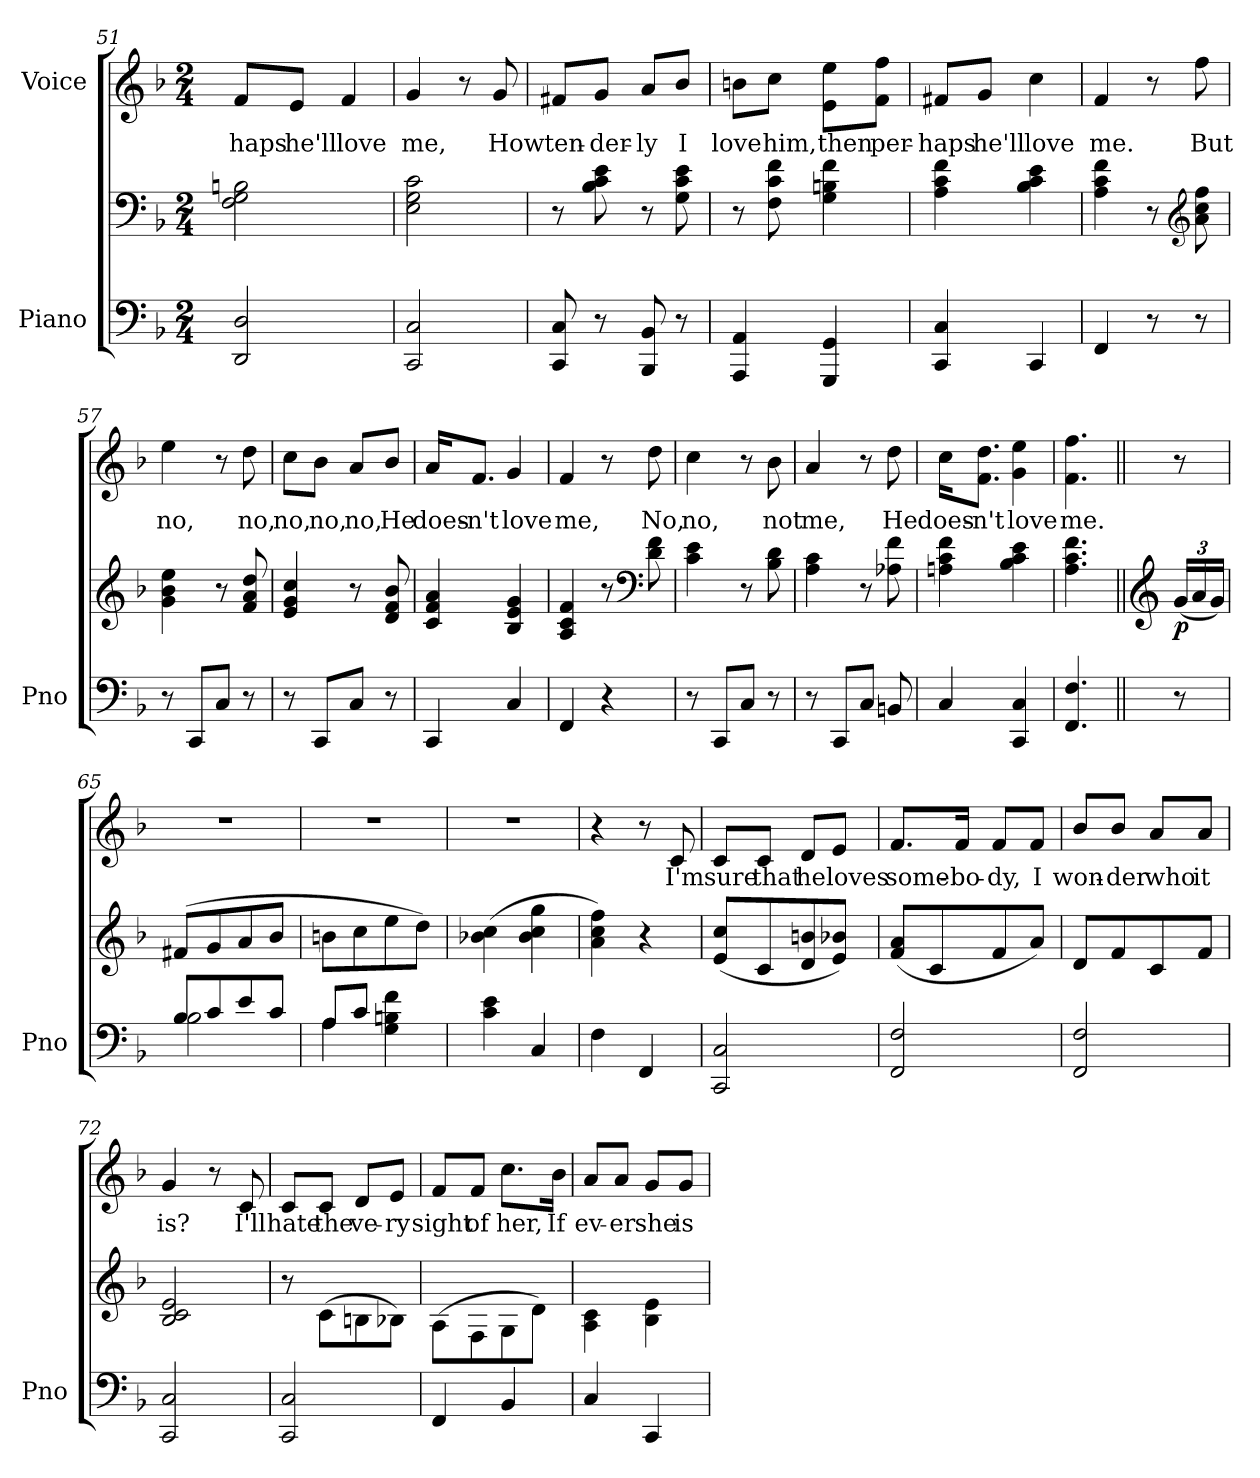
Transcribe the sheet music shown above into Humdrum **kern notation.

**kern	**kern	**dynam	**kern	**text
*part2	*part2	*part2	*part1	*part1
*staff3	*staff2	*staff2/3	*staff1	*staff1
*I"Piano	*	*	*I"Voice	*
*I'Pno	*	*	*	*
*clefF4	*clefF4	*	*clefG2	*
*k[b-]	*k[b-]	*	*k[b-]	*
*M2/4	*M2/4	*	*M2/4	*
=51	=51	=51	=51	=51
!	!	!	!	!LO:LY:b
2DD/ 2D/	2F\ 2G\ 2Bn\	.	8f/L	-haps
!	!	!	!	!LO:LY:b
.	.	.	8e/J	he'll
!	!	!	!	!LO:LY:b
.	.	.	4f/	love
!!LO:LB:g=z
=52	=52	=52	=52	=52
!	!	!	!	!LO:LY:b
2CC/ 2C/	2E\ 2G\ 2c\	.	4g/	me,
.	.	.	8r	.
!	!	!	!	!LO:LY:b
.	.	.	8g/	How
=53	=53	=53	=53	=53
!	!	!	!	!LO:LY:b
8CC/ 8C/	8r	.	8f#X/L	ten-
!	!	!	!	!LO:LY:b
8r	8B-\ 8c\ 8e\	.	8g/J	-der-
!	!	!	!	!LO:LY:b
8BBB-/ 8BB-/	8r	.	8a/L	-ly
!	!	!	!	!LO:LY:b
8r	8G\ 8c\ 8e\	.	8b-/J	I
=54	=54	=54	=54	=54
!	!	!	!	!LO:LY:b
4AAA/ 4AA/	8r	.	8bn\L	love
!	!	!	!	!LO:LY:b
.	8F\ 8c\ 8f\	.	8cc\J	him,
!	!	!	!	!LO:LY:b
4GGG/ 4GG/	4G\ 4Bn\ 4f\	.	8e\ 8ee\L	then
!	!	!	!	!LO:LY:b
.	.	.	8f\ 8ff\J	per-
=55	=55	=55	=55	=55
!	!	!	!	!LO:LY:b
4CC/ 4C/	4A\ 4c\ 4f\	.	8f#X/L	-haps
!	!	!	!	!LO:LY:b
.	.	.	8g/J	he'll
!	!	!	!	!LO:LY:b
4CC/	4B-\ 4c\ 4e\	.	4cc\	love
=56	=56	=56	=56	=56
!	!	!	!	!LO:LY:b
4FF/	4A\ 4c\ 4f\	.	4f/	me.
8r	8r	.	8r	.
*	*clefG2	*	*	*
!	!	!	!	!LO:LY:b
8r	8a\ 8cc\ 8ff\	.	8ff\	But
!!LO:LB:g=z
=57	=57	=57	=57	=57
!	!	!	!	!LO:LY:b
8r	4g\ 4b-\ 4ee\	.	4ee\	no,
8CC/L	.	.	.	.
8C/J	8r	.	8r	.
!	!	!	!	!LO:LY:b
8r	8f/ 8a/ 8dd/	.	8dd\	no,
=58	=58	=58	=58	=58
!	!	!	!	!LO:LY:b
8r	4e/ 4g/ 4cc/	.	8cc\L	no,
!	!	!	!	!LO:LY:b
8CC/L	.	.	8b-\J	no,
!	!	!	!	!LO:LY:b
8C/J	8r	.	8a/L	no,
!	!	!	!	!LO:LY:b
8r	8d/ 8f/ 8b-/	.	8b-/J	He
=59	=59	=59	=59	=59
!	!	!	!	!LO:LY:b
4CC/	4c/ 4f/ 4a/	.	16a/KL	does-
!	!	!	!	!LO:LY:b
.	.	.	8.f/J	-n't
!	!	!	!	!LO:LY:b
4C/	4B-/ 4e/ 4g/	.	4g/	love
=60	=60	=60	=60	=60
!	!	!	!	!LO:LY:b
4FF/	4A/ 4c/ 4f/	.	4f/	me,
4r	8r	.	8r	.
*	*clefF4	*	*	*
!	!	!	!	!LO:LY:b
.	8d\ 8f\	.	8dd\	No,
=61	=61	=61	=61	=61
!	!	!	!	!LO:LY:b
8r	4c\ 4e\	.	4cc\	no,
8CC/L	.	.	.	.
8C/J	8r	.	8r	.
!	!	!	!	!LO:LY:b
8r	8B-\ 8d\	.	8b-\	not
!!LO:LB:g=z
=62	=62	=62	=62	=62
!	!	!	!	!LO:LY:b
8r	4A\ 4c\	.	4a/	me,
8CC/L	.	.	.	.
8C/J	8r	.	8r	.
!	!	!	!	!LO:LY:b
8BBn/	8A-X\ 8f\	.	8dd\	He
=63	=63	=63	=63	=63
!	!	!	!	!LO:LY:b
4C/	4An\ 4c\ 4f\	.	16cc\KL	does-
!	!	!	!	!LO:LY:b
.	.	.	8.f\ 8.dd\J	-n't
!	!	!	!	!LO:LY:b
4CC/ 4C/	4B-\ 4c\ 4e\	.	4g\ 4ee\	love
=64	=64	=64	=64	=64
!	!	!	!	!LO:LY:b
4.FF/ 4.F/	4.A\ 4.c\ 4.f\	.	4.f\ 4.ff\	me.
=64X2||	=64X2||	=64X2||	=64X2||	=64X2||
*	*clefG2	*	*	*
*	*Xbrackettup	*	*	*
!	!	!LO:DY:b	!	!
8r	(<24g/LL	p	8r	.
.	24a/	.	.	.
.	24g/JJ)	.	.	.
=65	=65	=65	=65	=65
*^	*	*	*	*
8B-/L	2B-\	(>8f#X/L	.	2r	.
8c/	.	8g/	.	.	.
8e/	.	8a/	.	.	.
8c/J	.	8b-/J	.	.	.
=66	=66	=66	=66	=66	=66
8A/L	4A\	8bn\L	.	2r	.
8c/J	.	8cc\	.	.	.
4G\ 4Bn\ 4f\	4ryy	8ee\	.	.	.
.	.	8dd\J)	.	.	.
*v	*v	*	*	*	*
!!LO:LB:g=z
=67	=67	=67	=67	=67
4c\ 4e\	(>4b-X\ 4cc\	.	2r	.
4C/	4b-\ 4cc\ 4gg\	.	.	.
=68	=68	=68	=68	=68
4F\	4a\ 4cc\ 4ff\)	.	4r	.
4FF/	4r	.	8r	.
!	!	!	!	!LO:LY:b
.	.	.	8c/	I'm
=69	=69	=69	=69	=69
!	!	!	!	!LO:LY:b
2CC/ 2C/	(<8e/ 8cc/L	.	8c/L	sure
!	!	!	!	!LO:LY:b
.	8c/	.	8c/J	that
!	!	!	!	!LO:LY:b
.	8d/ 8bn/	.	8d/L	he
!	!	!	!	!LO:LY:b
.	8e/ 8b-X/J)	.	8e/J	loves
=70	=70	=70	=70	=70
!	!	!	!	!LO:LY:b
2FF/ 2F/	(<8f/ 8a/L	.	8.f/L	some-
.	8c/	.	.	.
!	!	!	!	!LO:LY:b
.	.	.	16f/Jk	-bo-
!	!	!	!	!LO:LY:b
.	8f/	.	8f/L	-dy,
!	!	!	!	!LO:LY:b
.	8a/J)	.	8f/J	I
=71	=71	=71	=71	=71
!	!	!	!	!LO:LY:b
2FF/ 2F/	8d/L	.	8b-/L	won-
!	!	!	!	!LO:LY:b
.	8f/	.	8b-/J	-der
!	!	!	!	!LO:LY:b
.	8c/	.	8a/L	who
!	!	!	!	!LO:LY:b
.	8f/J	.	8a/J	it
=72	=72	=72	=72	=72
!	!	!	!	!LO:LY:b
2CC/ 2C/	2B-/ 2c/ 2e/	.	4g/	is?
.	.	.	8r	.
!	!	!	!	!LO:LY:b
.	.	.	8c/	I'll
!!LO:PB:g=z
=73	=73	=73	=73	=73
!	!	!	!	!LO:LY:b
2CC/ 2C/	8r	.	8c/L	hate
!	!	!	!	!LO:LY:b
.	(>8c\L	.	8c/J	the
!	!	!	!	!LO:LY:b
.	8Bn\	.	8d/L	ve-
!	!	!	!	!LO:LY:b
.	8B-X\J)	.	8e/J	-ry
=74	=74	=74	=74	=74
!	!	!	!	!LO:LY:b
4FF/	(>8A\L	.	8f/L	sight
!	!	!	!	!LO:LY:b
.	8F\	.	8f/J	of
!	!	!	!	!LO:LY:b
4BB-/	8G\	.	8.cc\L	her,
.	8d\J)	.	.	.
!	!	!	!	!LO:LY:b
.	.	.	16b-\Jk	If
=75	=75	=75	=75	=75
!	!	!	!	!LO:LY:b
4C/	4A\ 4c\	.	8a/L	ev-
!	!	!	!	!LO:LY:b
.	.	.	8a/J	-er
!	!	!	!	!LO:LY:b
4CC/	4B-\ 4e\	.	8g/L	she
!	!	!	!	!LO:LY:b
.	.	.	8g/J	is
=	=	=	=	=
*-	*-	*-	*-	*-
